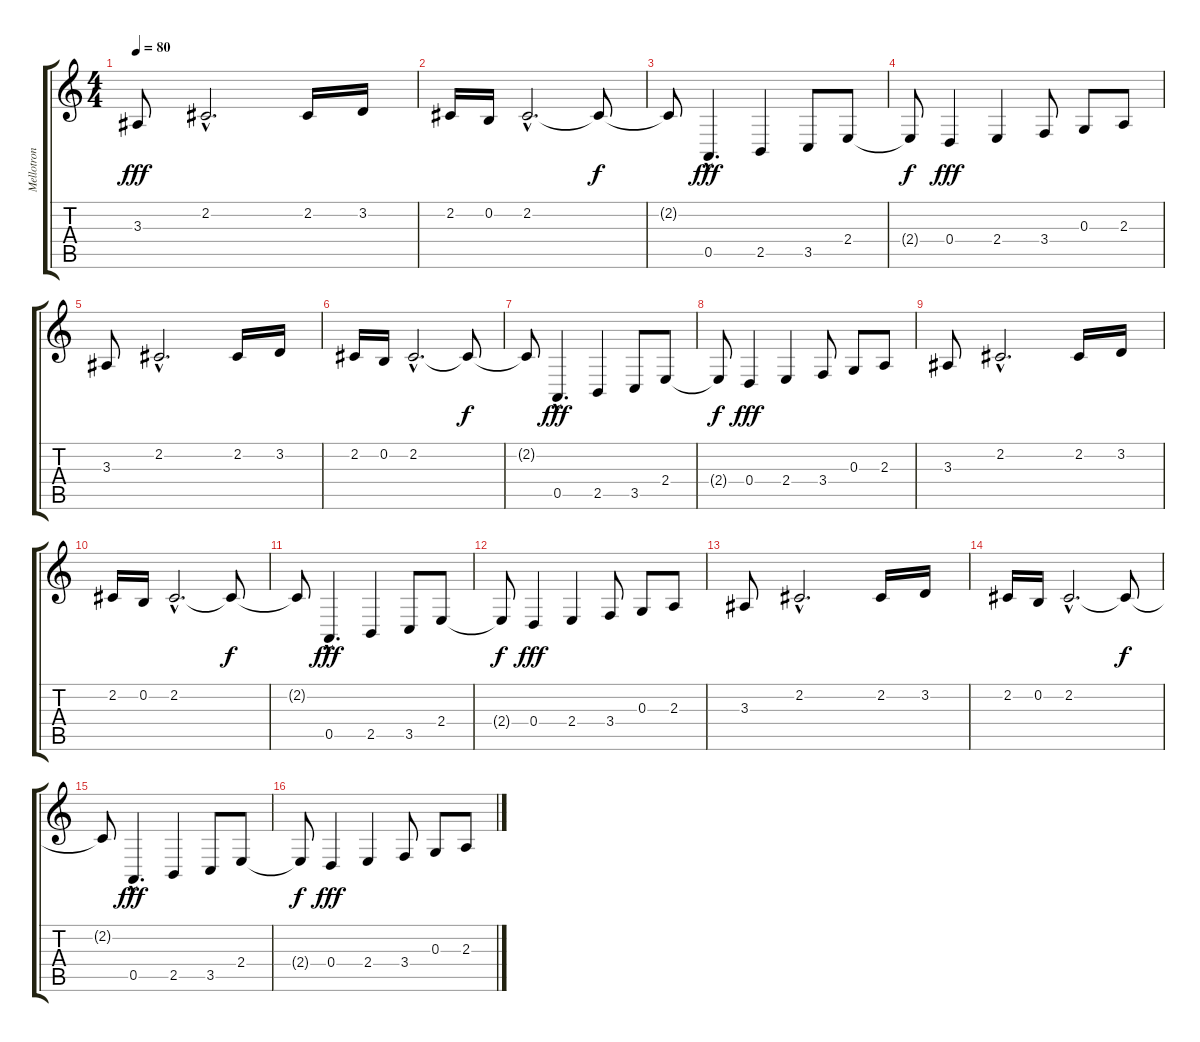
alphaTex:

\track ("Mellotron           " "Mellotron ") {instrument clavinet}
\staff {score tabs}
\tuning (E4 B3 G3 D3 A2 E2) {hide}
\ts (4 4)
\tempo 80
\clef g2
\ks c
3.3.8{dy fff} 2.2{hac}.2{d} 2.2.16 3.2.16 |
2.2.16 0.2.16 2.2{hac}.2{d} 2.2{t}.8{dy f} |
2.2{t}.8 0.5{hac}.4{d dy fff} 2.5.4 3.5.8 2.4.8 |
2.4{t}.8{dy f} 0.4.4{dy fff} 2.4.4 3.4.8 0.3.8 2.3.8 |
3.3.8 2.2{hac}.2{d} 2.2.16 3.2.16 |
2.2.16 0.2.16 2.2{hac}.2{d} 2.2{t}.8{dy f} |
2.2{t}.8 0.5{hac}.4{d dy fff} 2.5.4 3.5.8 2.4.8 |
2.4{t}.8{dy f} 0.4.4{dy fff} 2.4.4 3.4.8 0.3.8 2.3.8 |
3.3.8 2.2{hac}.2{d} 2.2.16 3.2.16 |
2.2.16 0.2.16 2.2{hac}.2{d} 2.2{t}.8{dy f} |
2.2{t}.8 0.5{hac}.4{d dy fff} 2.5.4 3.5.8 2.4.8 |
2.4{t}.8{dy f} 0.4.4{dy fff} 2.4.4 3.4.8 0.3.8 2.3.8 |
3.3.8 2.2{hac}.2{d} 2.2.16 3.2.16 |
2.2.16 0.2.16 2.2{hac}.2{d} 2.2{t}.8{dy f} |
2.2{t}.8 0.5{hac}.4{d dy fff} 2.5.4 3.5.8 2.4.8 |
2.4{t}.8{dy f} 0.4.4{dy fff} 2.4.4 3.4.8 0.3.8 2.3.8
